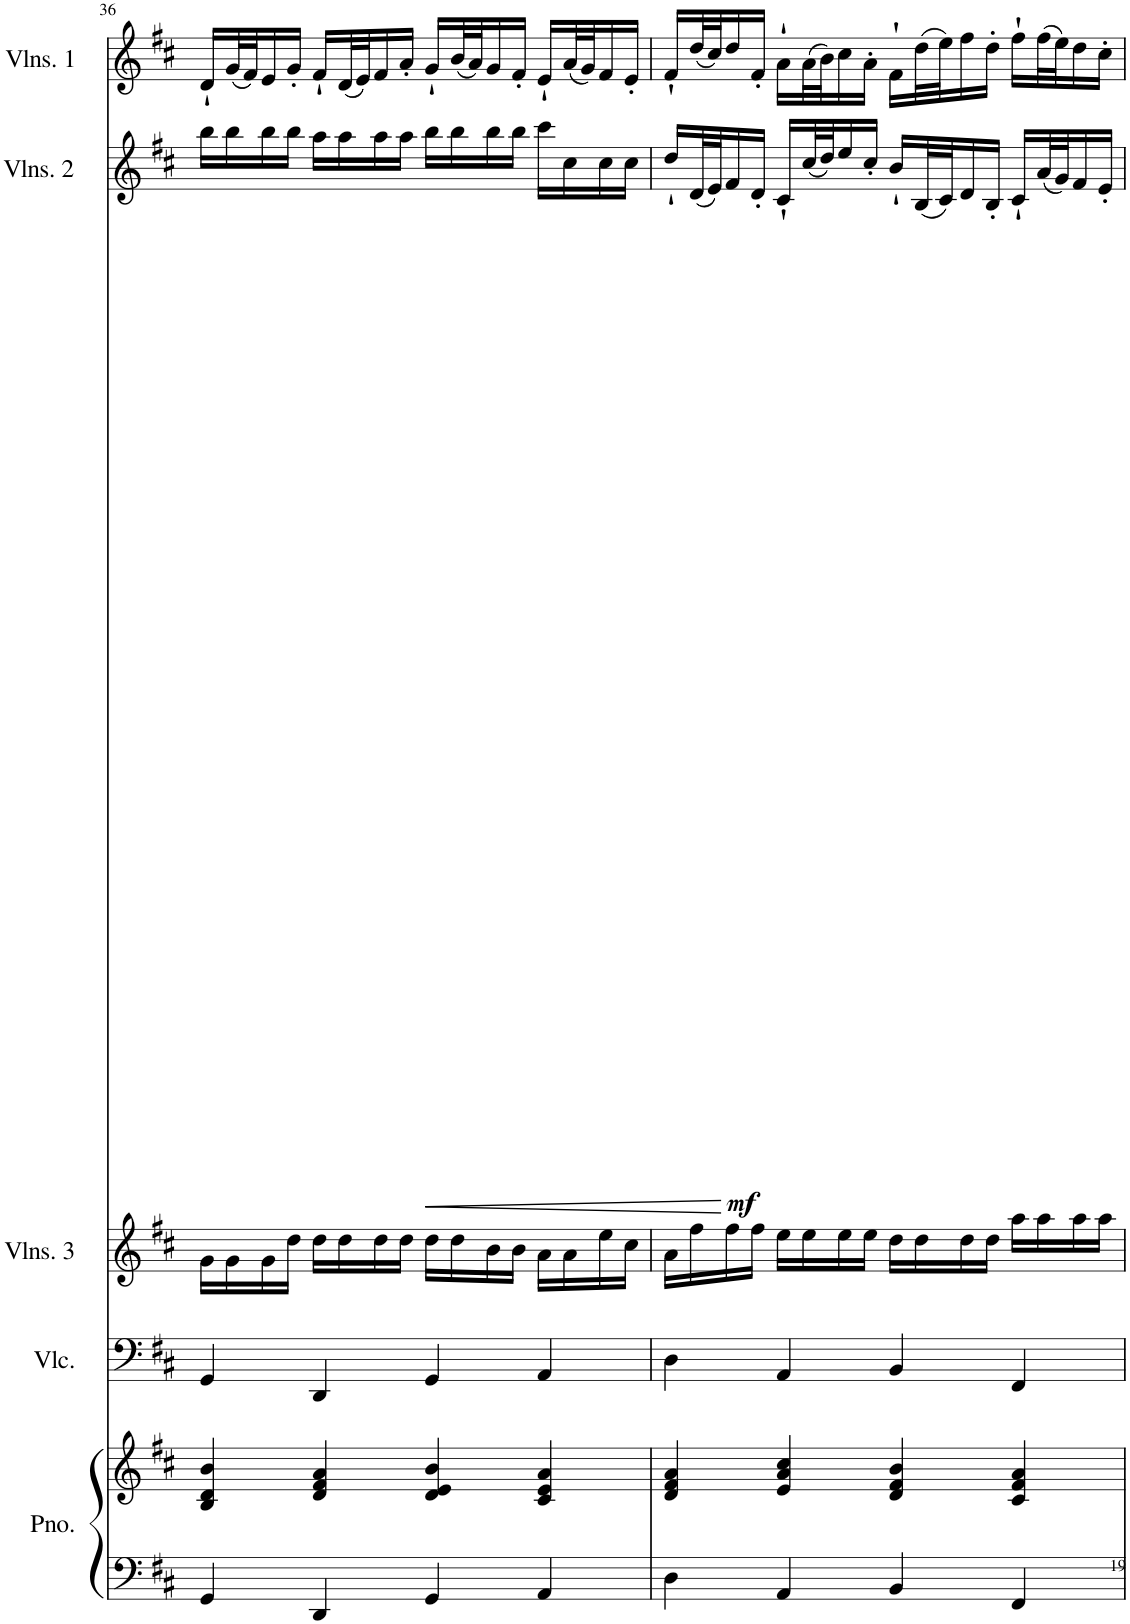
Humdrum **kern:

**kern	**kern	**kern	**kern	**kern	**dynam	**kern
*part5	*part5	*part4	*part3	*part2	*part2	*part1
*staff6	*staff5	*staff4	*staff3	*staff2	*staff2	*staff1
*I"Piano	*	*I"Violoncello	*I"Violins 3	*I"Violins 2	*	*I"Violins 1
*I'Pno.	*	*I'Vlc.	*I'Vlns. 3	*I'Vlns. 2	*	*I'Vlns. 1
!!LO:PB:g=z
*clefF4	*clefG2	*clefF4	*clefG2	*clefG2	*	*clefG2
*k[f#c#]	*k[f#c#]	*k[f#c#]	*k[f#c#]	*k[f#c#]	*	*k[f#c#]
*M4/4	*M4/4	*M4/4	*M4/4	*M4/4	*	*M4/4
=36	=36	=36	=36	=36	=36	=36
4GG/	4B/ 4d/ 4b/	4GG/	16g\LL	16bb\LL	.	16d`/LL
.	.	.	16g\	16bb\	.	(32g/L
.	.	.	.	.	.	32f#/J)
.	.	.	16g\	16bb\	.	16e/
.	.	.	16dd\JJ	16bb\JJ	.	16g'/JJ
4DD/	4d/ 4f#/ 4a/	4DD/	16dd\LL	16aa\LL	.	16f#`/LL
.	.	.	16dd\	16aa\	.	(32d/L
.	.	.	.	.	.	32e/J)
.	.	.	16dd\	16aa\	.	16f#/
.	.	.	16dd\JJ	16aa\JJ	.	16a'/JJ
!	!	!	!	!	!LO:HP:b	!
4GG/	4d/ 4e/ 4b/	4GG/	16dd\LL	16bb\LL	<	16g`/LL
.	.	.	16dd\	16bb\	.	(32b/L
.	.	.	.	.	.	32a/J)
.	.	.	16b\	16bb\	.	16g/
.	.	.	16b\JJ	16bb\JJ	.	16f#'/JJ
4AA/	4c#/ 4e/ 4a/	4AA/	16a\LL	16ccc#\LL	.	16e`/LL
.	.	.	16a\	16cc#\	.	(32a/L
.	.	.	.	.	.	32g/J)
.	.	.	16ee\	16cc#\	.	16f#/
.	.	.	16cc#\JJ	16cc#\JJ	.	16e'/JJ
.	.	.	.	.	[	.
=37	=37	=37	=37	=37	=37	=37
!	!	!	!	!	!LO:DY:b	!
4D\	4d/ 4f#/ 4a/	4D\	16a\LL	16dd`/LL	mf	16f#`/LL
.	.	.	16ff#\	(32d/L	.	(32dd/L
.	.	.	.	32e/J)	.	32cc#/J)
.	.	.	16ff#\	16f#/	.	16dd/
.	.	.	16ff#\JJ	16d'/JJ	.	16f#'/JJ
4AA/	4e/ 4a/ 4cc#/	4AA/	16ee\LL	16c#`/LL	.	16a`\LL
.	.	.	16ee\	(32cc#/L	.	(32a\L
.	.	.	.	32dd/J)	.	32b\J)
.	.	.	16ee\	16ee/	.	16cc#\
.	.	.	16ee\JJ	16cc#'/JJ	.	16a'\JJ
4BB/	4d/ 4f#/ 4b/	4BB/	16dd\LL	16b`/LL	.	16f#`\LL
.	.	.	16dd\	(32B/L	.	(32dd\L
.	.	.	.	32c#/J)	.	32ee\J)
.	.	.	16dd\	16d/	.	16ff#\
.	.	.	16dd\JJ	16B'/JJ	.	16dd'\JJ
4FF#/	4c#/ 4f#/ 4a/	4FF#/	16aa\LL	16c#`/LL	.	16ff#`\LL
.	.	.	16aa\	(32a/L	.	(32ff#\L
.	.	.	.	32g/J)	.	32ee\J)
.	.	.	16aa\	16f#/	.	16dd\
.	.	.	16aa\JJ	16e'/JJ	.	16cc#'\JJ
=	=	=	=	=	=	=
*-	*-	*-	*-	*-	*-	*-
